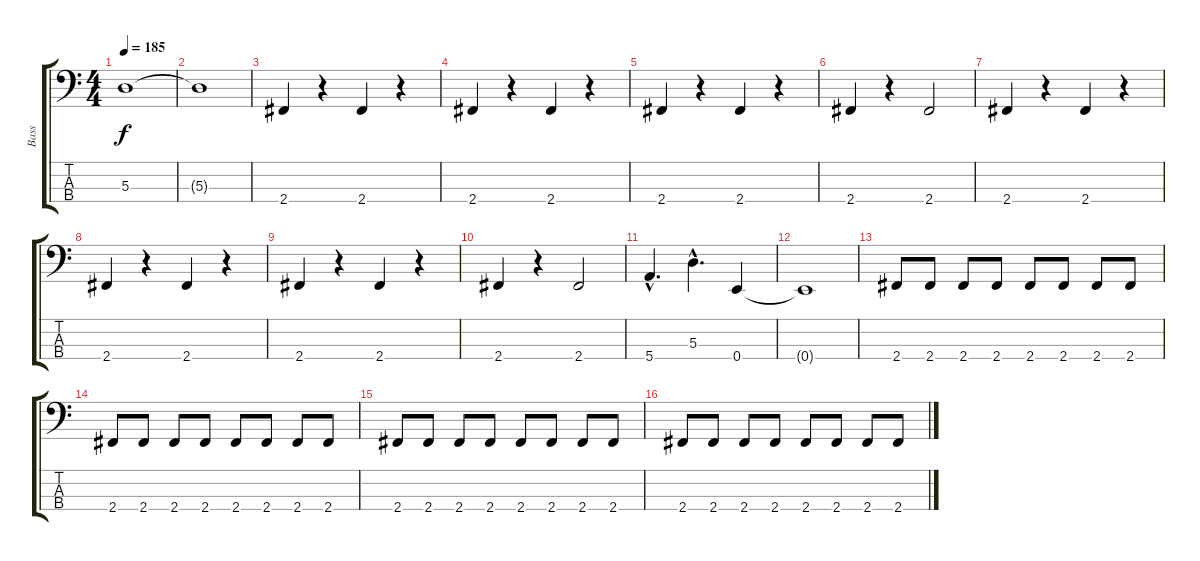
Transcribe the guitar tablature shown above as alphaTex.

\track ("Bass" "Bass") {instrument electricbassfinger}
\staff {score tabs}
\tuning (G2 D2 A1 E1) {hide}
\ts (4 4)
\tempo 185
\clef f4
\ks c
5.3.1{dy f} |
5.3{t}.1 |
2.4.4 r.4 2.4.4 r.4 |
2.4.4 r.4 2.4.4 r.4 |
2.4.4 r.4 2.4.4 r.4 |
2.4.4 r.4 2.4.2 |
2.4.4 r.4 2.4.4 r.4 |
2.4.4 r.4 2.4.4 r.4 |
2.4.4 r.4 2.4.4 r.4 |
2.4.4 r.4 2.4.2 |
5.4{hac}.4{d} 5.3{hac}.4{d} 0.4.4 |
0.4{t}.1 |
2.4.8 2.4.8 2.4.8 2.4.8 2.4.8 2.4.8 2.4.8 2.4.8 |
2.4.8 2.4.8 2.4.8 2.4.8 2.4.8 2.4.8 2.4.8 2.4.8 |
2.4.8 2.4.8 2.4.8 2.4.8 2.4.8 2.4.8 2.4.8 2.4.8 |
2.4.8 2.4.8 2.4.8 2.4.8 2.4.8 2.4.8 2.4.8 2.4.8
